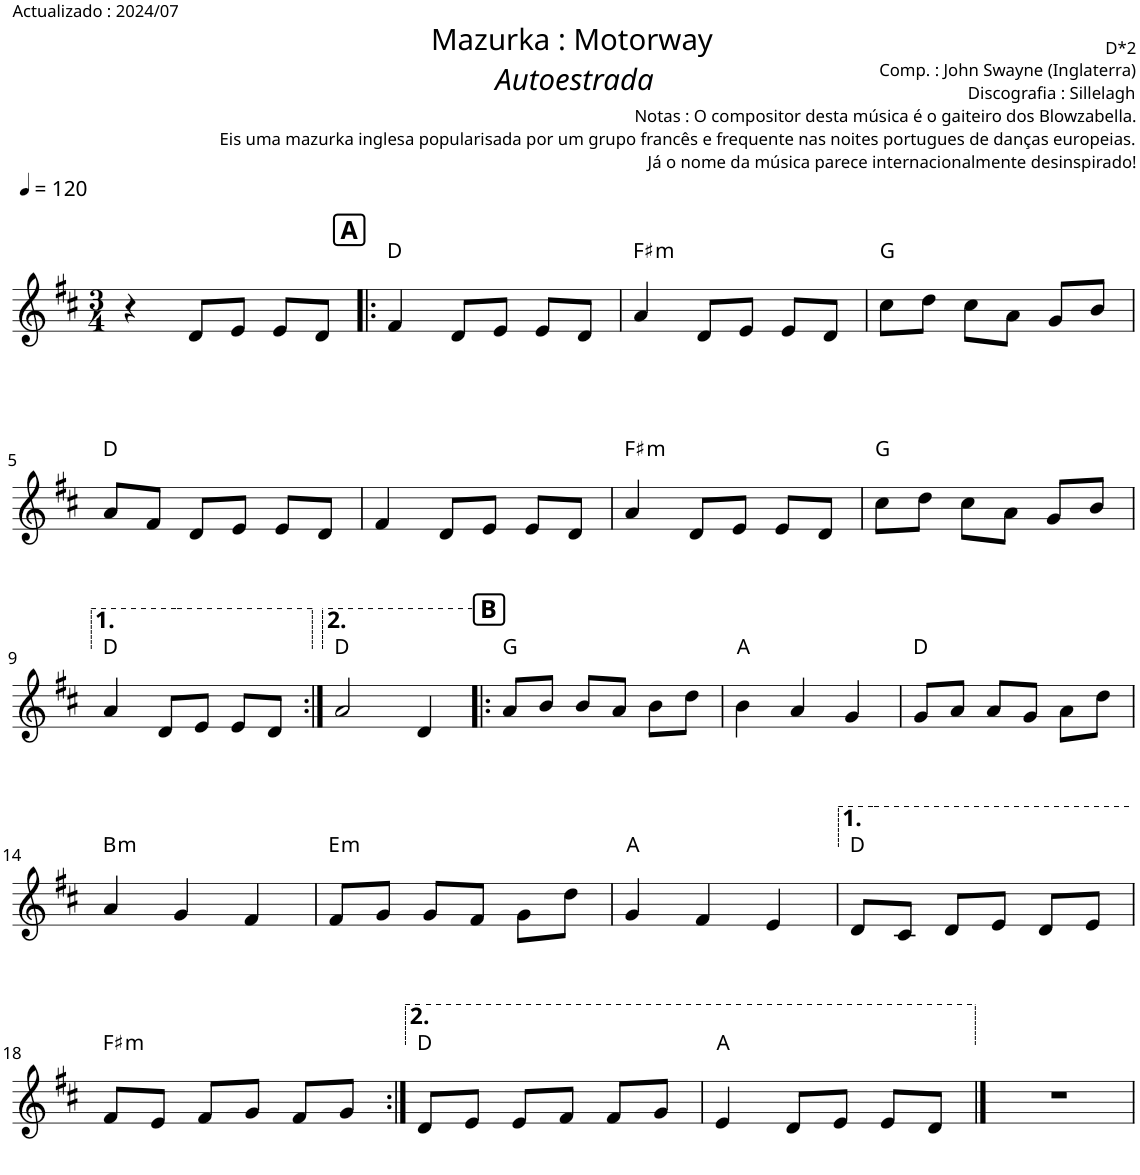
**kern	**harte
*part1	*part1
*staff1	*
*I"Piano	*
*I'Pno.	*
*clefG2	*
*k[f#c#]	*
*M3/4	*
*MM120	*
=1	=1
4r	.
8d/L	.
8e/J	.
8e/L	.
8d/J	.
!!LO:REH:place=s1:a:B:cj:fs=12:t=A
=2!|:	=2!|:
4f#/	D:maj
8d/L	.
8e/J	.
8e/L	.
8d/J	.
=3	=3
!	!LO:H:kt=m
4a/	F#:min
8d/L	.
8e/J	.
8e/L	.
8d/J	.
=4	=4
8cc#\L	G:maj
8dd\J	.
8cc#\L	.
8a\J	.
8g/L	.
8b/J	.
!!LO:LB:g=z
=5	=5
8a/L	D:maj
8f#/J	.
8d/L	.
8e/J	.
8e/L	.
8d/J	.
=6	=6
4f#/	.
8d/L	.
8e/J	.
8e/L	.
8d/J	.
=7	=7
!	!LO:H:kt=m
4a/	F#:min
8d/L	.
8e/J	.
8e/L	.
8d/J	.
=8	=8
8cc#\L	G:maj
8dd\J	.
8cc#\L	.
8a\J	.
8g/L	.
8b/J	.
!!LO:LB:g=z
=9	=9
4a/	D:maj
8d/L	.
8e/J	.
8e/L	.
8d/J	.
=10:|!	=10:|!
2a/	D:maj
4d/	.
!!LO:REH:place=s1:a:B:cj:fs=12:t=B
=11!|:	=11!|:
8a/L	G:maj
8b/J	.
8b/L	.
8a/J	.
8b\L	.
8dd\J	.
=12	=12
4b\	A:maj
4a/	.
4g/	.
=13	=13
8g/L	D:maj
8a/J	.
8a/L	.
8g/J	.
8a\L	.
8dd\J	.
!!LO:LB:g=z
=14	=14
!	!LO:H:kt=m
4a/	B:min
4g/	.
4f#/	.
=15	=15
!	!LO:H:kt=m
8f#/L	E:min
8g/J	.
8g/L	.
8f#/J	.
8g\L	.
8dd\J	.
=16	=16
4g/	A:maj
4f#/	.
4e/	.
=17	=17
8d/L	D:maj
8c#/J	.
8d/L	.
8e/J	.
8d/L	.
8e/J	.
!!LO:LB:g=z
=18	=18
!	!LO:H:kt=m
8f#/L	F#:min
8e/J	.
8f#/L	.
8g/J	.
8f#/L	.
8g/J	.
=19:|!	=19:|!
8d/L	D:maj
8e/J	.
8e/L	.
8f#/J	.
8f#/L	.
8g/J	.
=20	=20
4e/	A:maj
8d/L	.
8e/J	.
8e/L	.
8d/J	.
==21	==21
2.r	.
=	=
*-	*-
